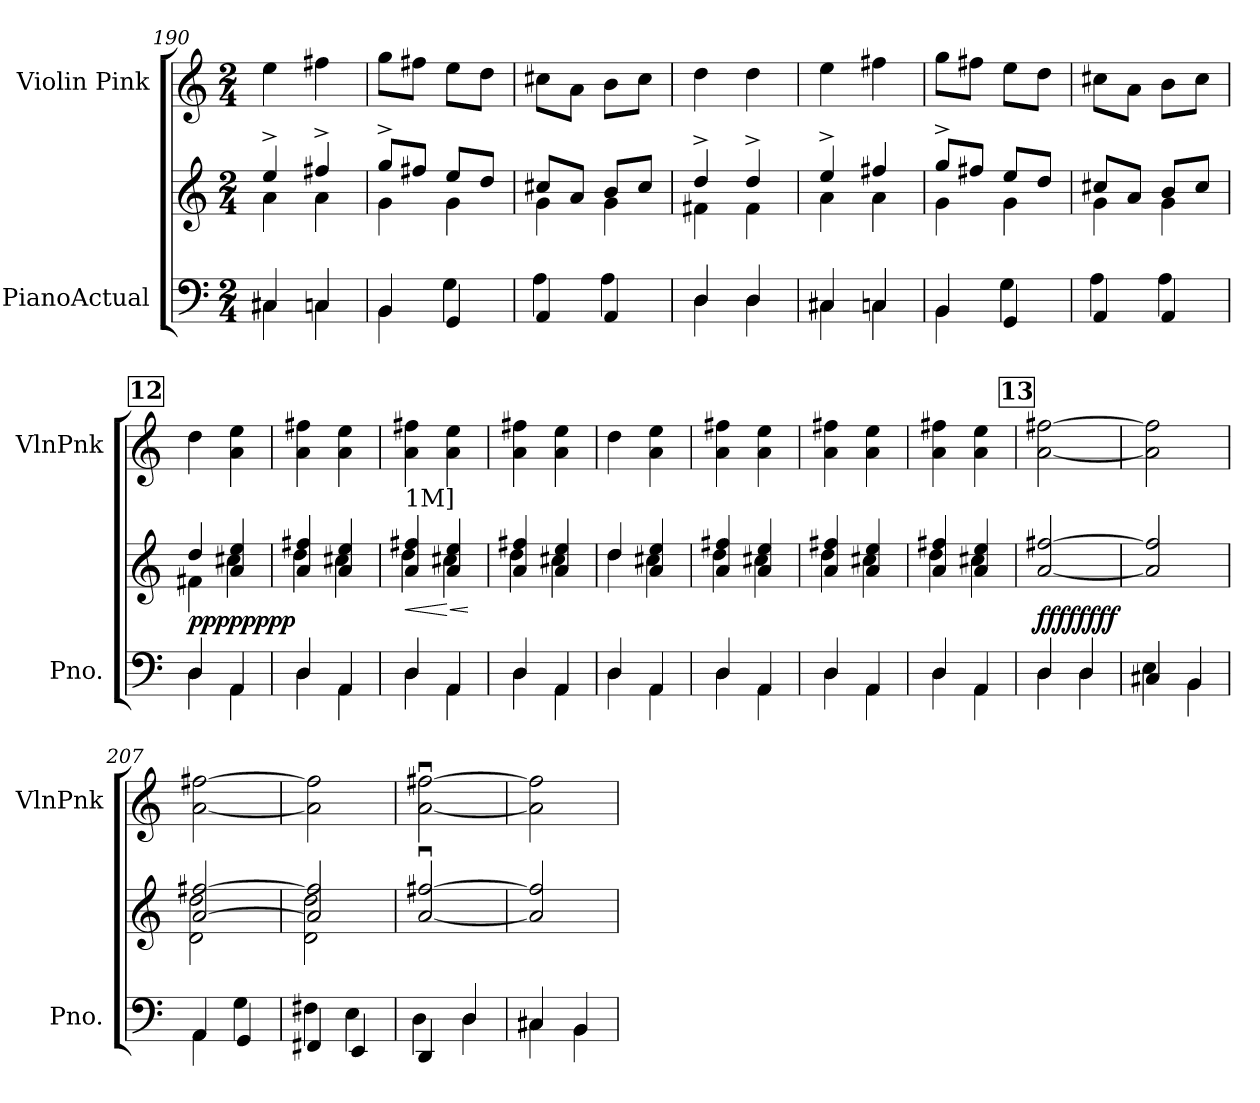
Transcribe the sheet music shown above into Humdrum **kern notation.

**kern	**text	**kern	**text	**dynam	**kern
*part2	*part2	*part2	*part2	*part2	*part1
*staff3	*staff3	*staff2	*staff2	*staff2/3	*staff1
*I"PianoActual	*	*	*	*	*I"Violin Pink
*I'Pno.	*	*	*	*	*I'VlnPnk
*clefF4	*	*clefG2	*	*	*clefG2
*k[]	*	*k[]	*	*	*k[]
*M2/4	*	*M2/4	*	*	*M2/4
=190	=190	=190	=190	=190	=190
*^	*	*^	*	*	*
4C#X/	4C#\	.	4ee^/	4a\	.	.	4ee\
4Cn/	4C\	.	4ff#X^/	4a\	.	.	4ff#X\
=191	=191	=191	=191	=191	=191	=191	=191
4BB/	4BB\	.	8gg^/L	4g\	.	.	8ggi\L
.	.	.	8ff#X/J	.	.	.	8ff#X\J
4GG/	4G\	.	8ee/L	4g\	.	.	8ee\L
.	.	.	8dd/J	.	.	.	8dd\J
=192	=192	=192	=192	=192	=192	=192	=192
4AA/	4A\	.	8cc#X/L	4g\	.	.	8cc#X\L
.	.	.	8a/J	.	.	.	8a\J
4AA/	4A\	.	8b/L	4g\	.	.	8b\L
.	.	.	8cc#/J	.	.	.	8cc#\J
!!LO:LB:g=z
=193	=193	=193	=193	=193	=193	=193	=193
4D/	4D\	.	4dd^/	4f#X\	.	.	4dd\
4D/	4D\	.	4dd^/	4f#\	.	.	4dd\
=194	=194	=194	=194	=194	=194	=194	=194
4C#X/	4C#\	.	4ee^/	4a\	.	.	4ee\
4Cn/	4C\	.	4ff#X/	4a\	.	.	4ff#X\
=195	=195	=195	=195	=195	=195	=195	=195
4BB/	4BB\	.	8gg^/L	4g\	.	.	8ggi\L
.	.	.	8ff#X/J	.	.	.	8ff#X\J
4GG/	4G\	.	8ee/L	4g\	.	.	8ee\L
.	.	.	8dd/J	.	.	.	8dd\J
=196	=196	=196	=196	=196	=196	=196	=196
4AA/	4A\	.	8cc#X/L	4g\	.	.	8cc#X\L
.	.	.	8a/J	.	.	.	8a\J
4AA/	4A\	.	8b/L	4g\	.	.	8b\L
.	.	.	8cc#/J	.	.	.	8cc#\J
!!LO:REH:place=s1:a:B:fs=9.9988:t=12
=197	=197	=197	=197	=197	=197	=197	=197
!	!	!	!	!	!	!LO:DY:a=2	!
!	!	!	!	!	!	!LO:DY:n=1:a=2	!
!	!	!	!	!	!	!LO:DY:n=2:a	!
!	!	!	!	!	!	!LO:DY:n=3:a	!
4D/	4D\	.	4dd/	4f#X\	.	pp pp pp pp	4dd\
4AA/	4AA\	.	4a/ 4ee/	4cc#X\	.	.	4a\ 4ee\
!!LO:LB:g=z
=198	=198	=198	=198	=198	=198	=198	=198
4D/	4D\	.	4a/ 4ff#X/	4dd\	.	.	4a\ 4ff#X\
4AA/	4AA\	.	4a/ 4ee/	4cc#X\	.	.	4a\ 4ee\
=199	=199	=199	=199	=199	=199	=199	=199
!	!	!	!LO:TX:a:t=1M]	!	!	!	!
!	!	!	!	!	!	!LO:HP:b	!
4D/	4D\	.	4a/ 4ff#X/	4dd\	.	<	4a\ 4ff#X\
!	!	!	!	!	!	!LO:HP:n=1:b	!
4AA/	4AA\	.	4a/ 4ee/	4cc#X\	.	[ <	4a\ 4ee\
*v	*v	*	*	*	*	*	*
*	*	*v	*v	*	*	*
.	.	.	.	[	.
=200	=200	=200	=200	=200	=200
*^	*	*^	*	*	*
4D/	4D\	.	4a/ 4ff#X/	4dd\	.	.	4a\ 4ff#X\
4AA/	4AA\	.	4a/ 4ee/	4cc#X\	.	.	4a\ 4ee\
=201	=201	=201	=201	=201	=201	=201	=201
4D/	4D\	.	4dd/	4dd\	.	.	4dd\
4AA/	4AA\	.	4a/ 4ee/	4cc#X\	.	.	4a\ 4ee\
=202	=202	=202	=202	=202	=202	=202	=202
4D/	4D\	.	4a/ 4ff#X/	4dd\	.	.	4a\ 4ff#X\
4AA/	4AA\	.	4a/ 4ee/	4cc#X\	.	.	4a\ 4ee\
=203	=203	=203	=203	=203	=203	=203	=203
4D/	4D\	.	4a/ 4ff#X/	4dd\	.	.	4a\ 4ff#X\
4AA/	4AA\	.	4a/ 4ee/	4cc#X\	.	.	4a\ 4ee\
=204	=204	=204	=204	=204	=204	=204	=204
4D/	4D\	.	4a/ 4ff#X/	4dd\	.	.	4a\ 4ff#X\
4AA/	4AA\	.	4a/ 4ee/	4cc#X\	.	.	4a\ 4ee\
!!LO:LB:g=z
!!LO:REH:place=s1:a:B:fs=9.9988:t=13
=205	=205	=205	=205	=205	=205	=205	=205
!	!	!	!	!	!	!LO:DY:a=2	!
!	!	!	!	!	!	!LO:DY:n=1:a=2	!
!	!	!	!	!	!	!LO:DY:n=2:a	!
!	!	!	!	!	!	!LO:DY:n=3:a	!
*	*	*	*v	*v	*	*	*
4D/	4D\	.	[2a/ [2ff#X/	.	ff ff ff ff	[2a\ [2ff#X\
4D/	4D\	.	.	.	.	.
=206	=206	=206	=206	=206	=206	=206
4C#X/	4E\	.	2a/] 2ff#/]	.	.	2a\] 2ff#\]
4BB/	4BB\	.	.	.	.	.
=207	=207	=207	=207	=207	=207	=207
*	*	*	*^	*	*	*
4AA/	4AA\	.	[2a/ [2ff#X/	2d\ 2dd\	.	.	[2a\ [2ff#X\
4GG/	4G\	.	.	.	.	.	.
=208	=208	=208	=208	=208	=208	=208	=208
4FF#X/	4F#X\	.	2a/] 2ff#/]	2d\ 2dd\	.	.	2a\] 2ff#\]
4EE/	4E\	.	.	.	.	.	.
*	*	*	*v	*v	*	*	*
=209	=209	=209	=209	=209	=209	=209
4DD/	4D\	.	[2a/u [2ff#X/u	.	.	[2a\u [2ff#X\u
4D/	4D\	.	.	.	.	.
=210	=210	=210	=210	=210	=210	=210
4C#X/	4C#\	.	2a/] 2ff#/]	.	.	2a\] 2ff#\]
4BB/	4BB\	.	.	.	.	.
*v	*v	*	*	*	*	*
=	=	=	=	=	=
*-	*-	*-	*-	*-	*-
